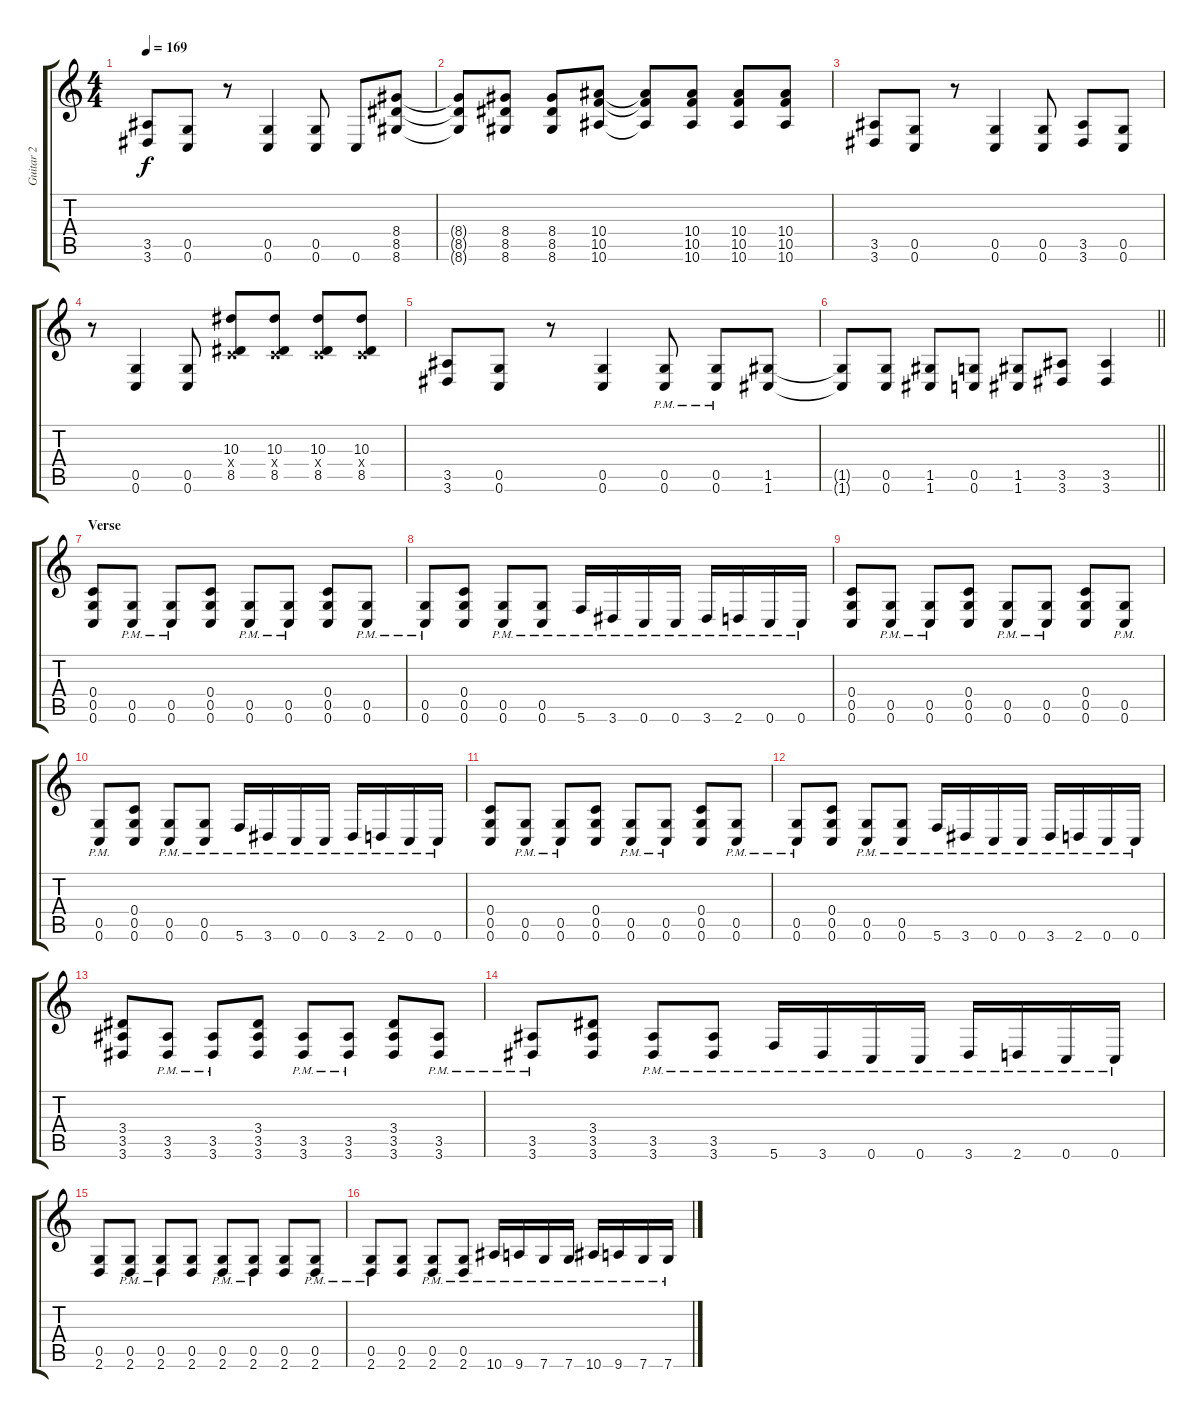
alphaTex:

\track ("Guitar 2" "Guitar 2") {instrument distortionguitar}
\staff {score tabs}
\tuning (D4 A3 F3 C3 G2 C2) {hide}
\ts (4 4)
\tempo 169
\clef g2
\ks c
(3.5 3.6).8{dy f} (0.5 0.6).8 r.8 (0.5 0.6).4 (0.5 0.6).8 0.6.8 (8.4 8.5 8.6).8 |
(8.4{t} 8.5{t} 8.6{t}).8 (8.4 8.5 8.6).8 (8.4 8.5 8.6).8 (10.4 10.5 10.6).8 (10.4{t} 10.5{t} 10.6{t}).8 (10.4 10.5 10.6).8 (10.4 10.5 10.6).8 (10.4 10.5 10.6).8 |
(3.5 3.6).8 (0.5 0.6).8 r.8 (0.5 0.6).4 (0.5 0.6).8 (3.5 3.6).8 (0.5 0.6).8 |
r.8 (0.5 0.6).4 (0.5 0.6).8 (10.3 0.4{x} 8.5).8 (10.3 0.4{x} 8.5).8 (10.3 0.4{x} 8.5).8 (10.3 0.4{x} 8.5).8 |
(3.5 3.6).8 (0.5 0.6).8 r.8 (0.5 0.6).4 (0.5{pm} 0.6{pm}).8 (0.5{pm} 0.6{pm}).8 (1.5 1.6).8 |
\barLineRight lightlight
(1.5{t} 1.6{t}).8 (0.5 0.6).8 (1.5 1.6).8 (0.5 0.6).8 (1.5 1.6).8 (3.5 3.6).8 (3.5 3.6).4 |
\section ("" "Verse")
(0.4 0.5 0.6).8 (0.5{pm} 0.6{pm}).8 (0.5{pm} 0.6{pm}).8 (0.4 0.5 0.6).8 (0.5{pm} 0.6{pm}).8 (0.5{pm} 0.6{pm}).8 (0.4 0.5 0.6).8 (0.5{pm} 0.6{pm}).8 |
(0.5{pm} 0.6{pm}).8 (0.4 0.5 0.6).8 (0.5{pm} 0.6{pm}).8 (0.5{pm} 0.6{pm}).8 5.6{pm}.16 3.6{pm}.16 0.6{pm}.16 0.6{pm}.16 3.6{pm}.16 2.6{pm}.16 0.6{pm}.16 0.6{pm}.16 |
(0.4 0.5 0.6).8 (0.5{pm} 0.6{pm}).8 (0.5{pm} 0.6{pm}).8 (0.4 0.5 0.6).8 (0.5{pm} 0.6{pm}).8 (0.5{pm} 0.6{pm}).8 (0.4 0.5 0.6).8 (0.5{pm} 0.6{pm}).8 |
(0.5{pm} 0.6{pm}).8 (0.4 0.5 0.6).8 (0.5{pm} 0.6{pm}).8 (0.5{pm} 0.6{pm}).8 5.6{pm}.16 3.6{pm}.16 0.6{pm}.16 0.6{pm}.16 3.6{pm}.16 2.6{pm}.16 0.6{pm}.16 0.6{pm}.16 |
(0.4 0.5 0.6).8 (0.5{pm} 0.6{pm}).8 (0.5{pm} 0.6{pm}).8 (0.4 0.5 0.6).8 (0.5{pm} 0.6{pm}).8 (0.5{pm} 0.6{pm}).8 (0.4 0.5 0.6).8 (0.5{pm} 0.6{pm}).8 |
(0.5{pm} 0.6{pm}).8 (0.4 0.5 0.6).8 (0.5{pm} 0.6{pm}).8 (0.5{pm} 0.6{pm}).8 5.6{pm}.16 3.6{pm}.16 0.6{pm}.16 0.6{pm}.16 3.6{pm}.16 2.6{pm}.16 0.6{pm}.16 0.6{pm}.16 |
(3.4 3.5 3.6).8 (3.5{pm} 3.6{pm}).8 (3.5{pm} 3.6{pm}).8 (3.4 3.5 3.6).8 (3.5{pm} 3.6{pm}).8 (3.5{pm} 3.6{pm}).8 (3.4 3.5 3.6).8 (3.5{pm} 3.6{pm}).8 |
(3.5{pm} 3.6{pm}).8 (3.4 3.5 3.6).8 (3.5{pm} 3.6{pm}).8 (3.5{pm} 3.6{pm}).8 5.6{pm}.16 3.6{pm}.16 0.6{pm}.16 0.6{pm}.16 3.6{pm}.16 2.6{pm}.16 0.6{pm}.16 0.6{pm}.16 |
(0.5 2.6).8 (0.5{pm} 2.6{pm}).8 (0.5{pm} 2.6{pm}).8 (0.5 2.6).8 (0.5{pm} 2.6{pm}).8 (0.5{pm} 2.6{pm}).8 (0.5 2.6).8 (0.5{pm} 2.6{pm}).8 |
(0.5{pm} 2.6{pm}).8 (0.5 2.6).8 (0.5{pm} 2.6{pm}).8 (0.5{pm} 2.6{pm}).8 10.6{pm}.16 9.6{pm}.16 7.6{pm}.16 7.6{pm}.16 10.6{pm}.16 9.6{pm}.16 7.6{pm}.16 7.6{pm}.16
